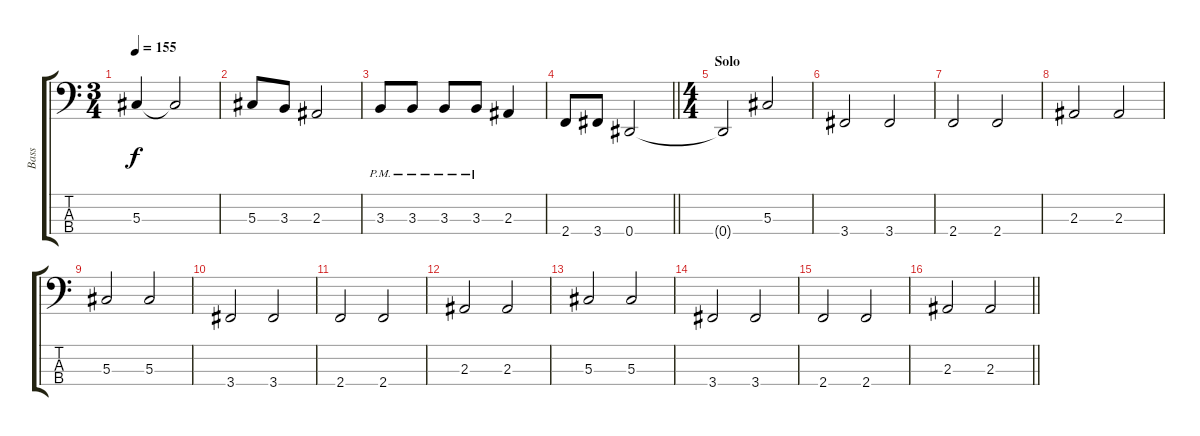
\track ("Bass" "Bass") {instrument electricbasspick}
\staff {score tabs}
\tuning (Gb2 Db2 Ab1 Eb1) {hide}
\ts (3 4)
\tempo 155
\clef f4
\ks c
5.3.4{dy f} 5.3{t}.2 |
5.3.8 3.3.8 2.3.2 |
3.3{pm}.8 3.3{pm}.8 3.3{pm}.8 3.3{pm}.8 2.3.4 |
\barLineRight lightlight
2.4.8 3.4.8 0.4.2 |
\ts (4 4)
\section ("" "Solo ")
0.4{t}.2 5.3.2 |
3.4.2 3.4.2 |
2.4.2 2.4.2 |
2.3.2 2.3.2 |
5.3.2 5.3.2 |
3.4.2 3.4.2 |
2.4.2 2.4.2 |
2.3.2 2.3.2 |
5.3.2 5.3.2 |
3.4.2 3.4.2 |
2.4.2 2.4.2 |
\barLineRight lightlight
2.3.2 2.3.2
